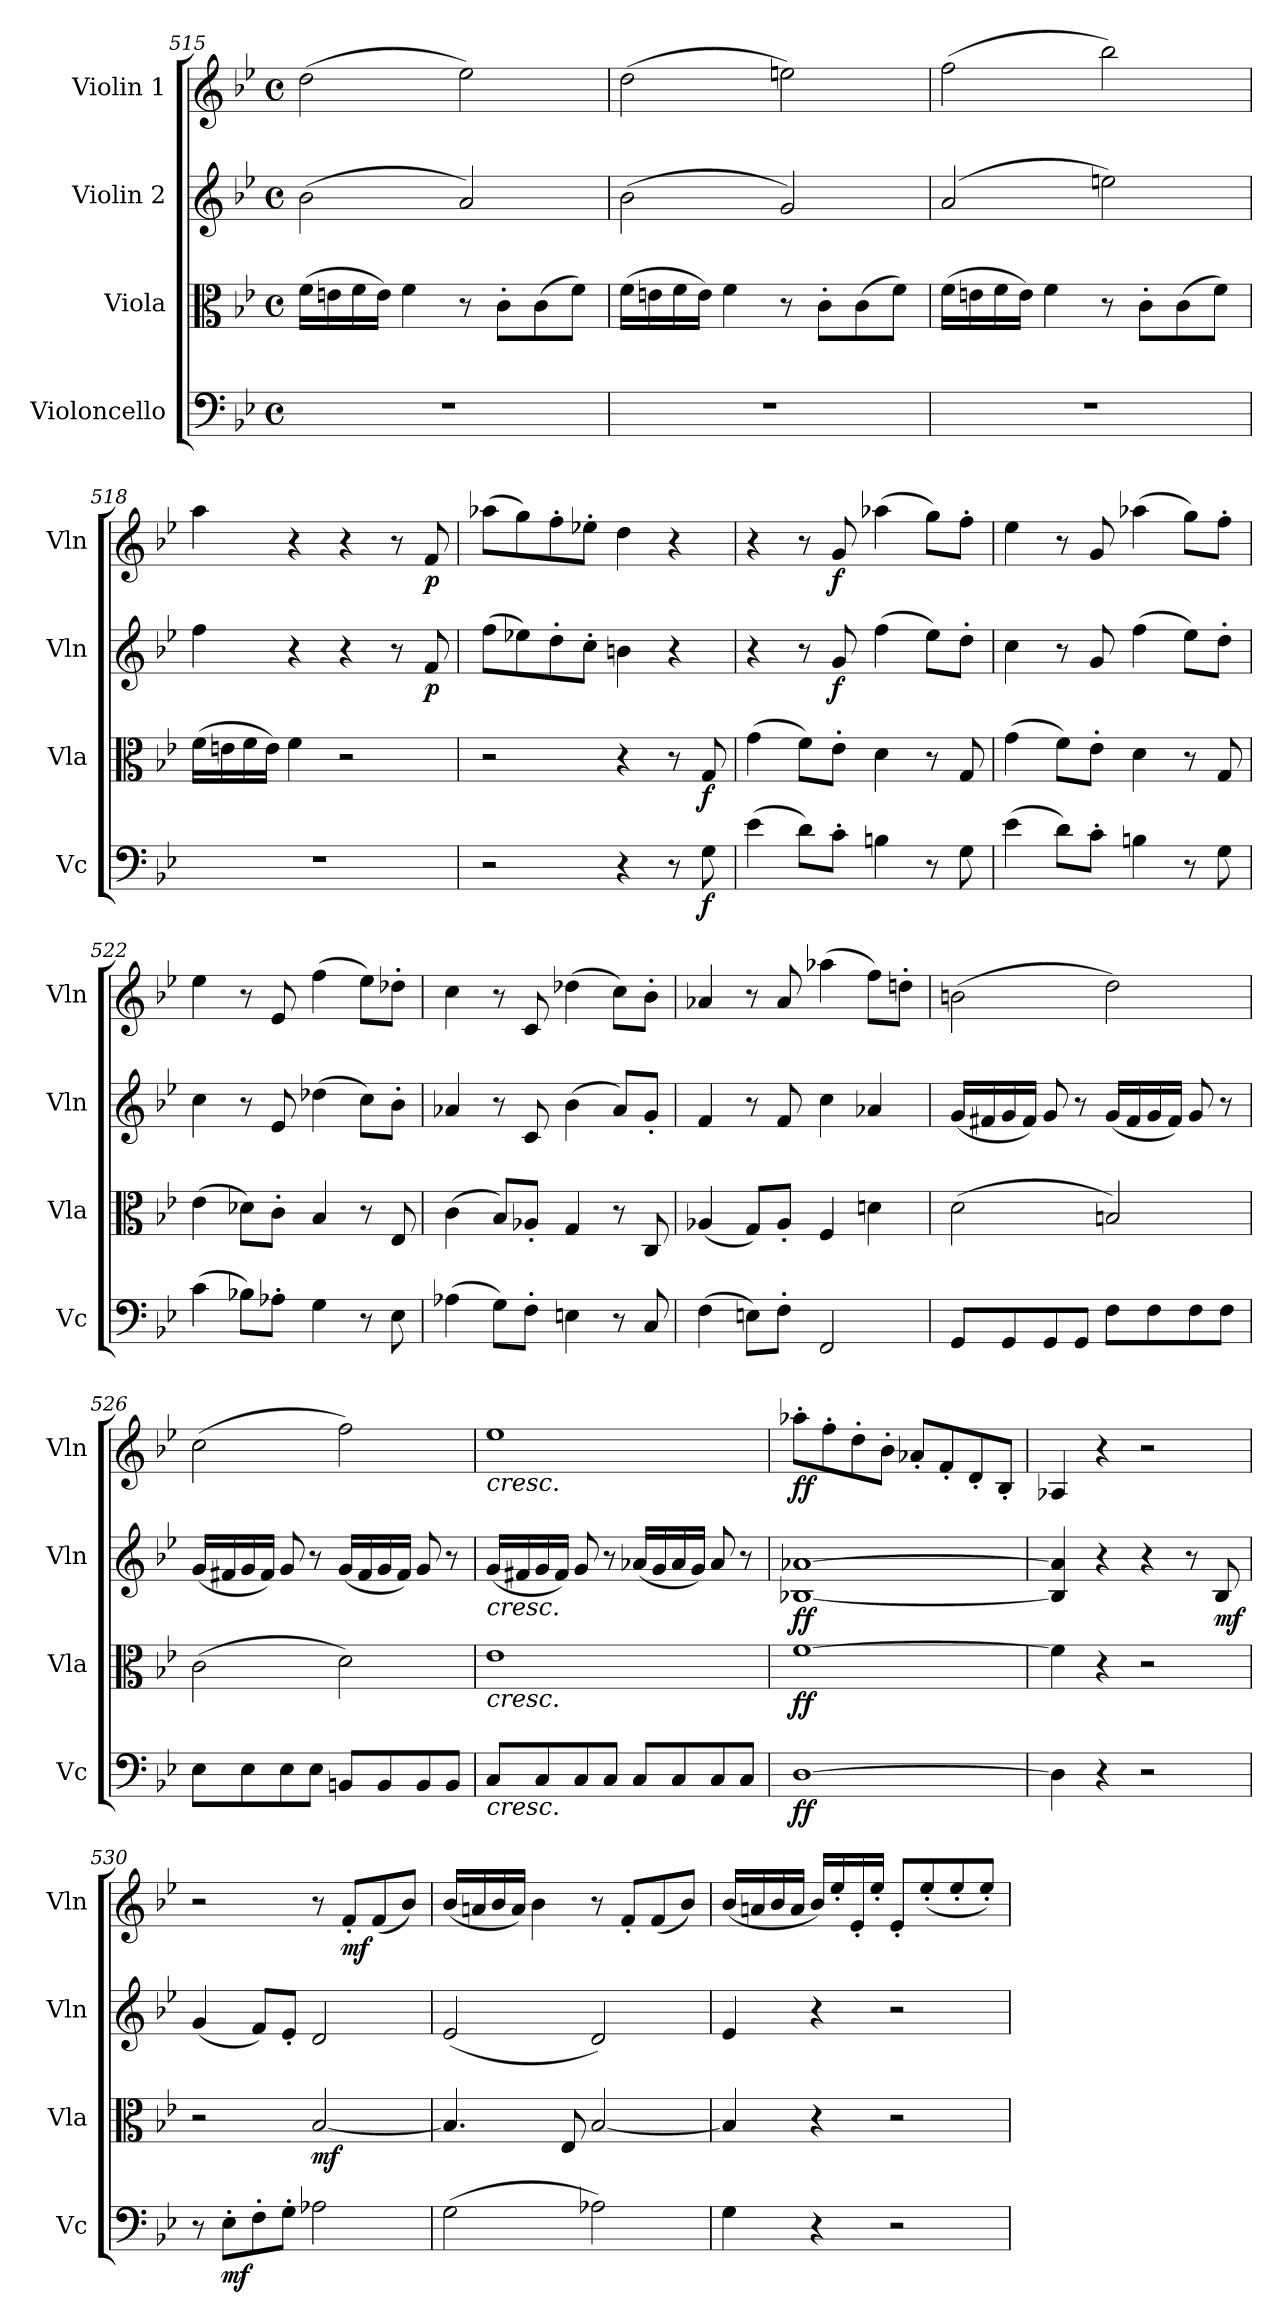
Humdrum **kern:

**kern	**dynam	**kern	**dynam	**kern	**dynam	**kern	**dynam
*part4	*part4	*part3	*part3	*part2	*part2	*part1	*part1
*staff4	*staff4	*staff3	*staff3	*staff2	*staff2	*staff1	*staff1
*I"Violoncello	*	*I"Viola	*	*I"Violin 2	*	*I"Violin 1	*
*I'Vc	*	*I'Vla	*	*I'Vln	*	*I'Vln	*
*clefF4	*	*clefC3	*	*clefG2	*	*clefG2	*
*k[b-e-]	*	*k[b-e-]	*	*k[b-e-]	*	*k[b-e-]	*
*M4/4	*	*M4/4	*	*M4/4	*	*M4/4	*
*met(c)	*	*met(c)	*	*met(c)	*	*met(c)	*
=515	=515	=515	=515	=515	=515	=515	=515
1r	.	(>16f\LL	.	(>2b-\	.	(>2dd\	.
.	.	16en\	.	.	.	.	.
.	.	16f\	.	.	.	.	.
.	.	16e\JJ)	.	.	.	.	.
.	.	4f\	.	.	.	.	.
.	.	8r	.	2a/)	.	2ee-\)	.
.	.	8c'\L	.	.	.	.	.
.	.	(>8c\	.	.	.	.	.
.	.	8f\J)	.	.	.	.	.
!!LO:LB:g=z
=516	=516	=516	=516	=516	=516	=516	=516
1r	.	(>16f\LL	.	(>2b-\	.	(>2dd\	.
.	.	16en\	.	.	.	.	.
.	.	16f\	.	.	.	.	.
.	.	16e\JJ)	.	.	.	.	.
.	.	4f\	.	.	.	.	.
.	.	8r	.	2g/)	.	2een\)	.
.	.	8c'\L	.	.	.	.	.
.	.	(>8c\	.	.	.	.	.
.	.	8f\J)	.	.	.	.	.
=517	=517	=517	=517	=517	=517	=517	=517
1r	.	(>16f\LL	.	(>2a/	.	(>2ff\	.
.	.	16en\	.	.	.	.	.
.	.	16f\	.	.	.	.	.
.	.	16e\JJ)	.	.	.	.	.
.	.	4f\	.	.	.	.	.
.	.	8r	.	2een\)	.	2bb-\)	.
.	.	8c'\L	.	.	.	.	.
.	.	(>8c\	.	.	.	.	.
.	.	8f\J)	.	.	.	.	.
=518	=518	=518	=518	=518	=518	=518	=518
1r	.	(>16f\LL	.	4ff\	.	4aa\	.
.	.	16en\	.	.	.	.	.
.	.	16f\	.	.	.	.	.
.	.	16e\JJ)	.	.	.	.	.
.	.	4f\	.	4r	.	4r	.
.	.	2r	.	4r	.	4r	.
.	.	.	.	8r	.	8r	.
!	!	!	!	!	!LO:DY:b	!	!LO:DY:b
.	.	.	.	8f/	p	8f/	p
=519	=519	=519	=519	=519	=519	=519	=519
2r	.	2r	.	(>8ff\L	.	(>8aa-X\L	.
.	.	.	.	8ee-X\)	.	8gg\)	.
.	.	.	.	8dd'\	.	8ff'\	.
.	.	.	.	8cc'\J	.	8ee-X'\J	.
4r	.	4r	.	4bn\	.	4dd\	.
8r	.	8r	.	4r	.	4r	.
!	!LO:DY:b	!	!LO:DY:b	!	!	!	!
8G\	f	8G/	f	.	.	.	.
!!LO:PB:g=z
=520	=520	=520	=520	=520	=520	=520	=520
(>4e-\	.	(>4g\	.	4r	.	4r	.
8d\L)	.	8f\L)	.	8r	.	8r	.
!	!	!	!	!	!LO:DY:b	!	!LO:DY:b
8c'\J	.	8e-'\J	.	8g/	f	8g/	f
4Bn\	.	4d\	.	(>4ff\	.	(>4aa-X\	.
8r	.	8r	.	8ee-\L)	.	8gg\L)	.
8G\	.	8G/	.	8dd'\J	.	8ff'\J	.
=521	=521	=521	=521	=521	=521	=521	=521
(>4e-\	.	(>4g\	.	4cc\	.	4ee-\	.
8d\L)	.	8f\L)	.	8r	.	8r	.
8c'\J	.	8e-'\J	.	8g/	.	8g/	.
4Bn\	.	4d\	.	(>4ff\	.	(>4aa-X\	.
8r	.	8r	.	8ee-\L)	.	8gg\L)	.
8G\	.	8G/	.	8dd'\J	.	8ff'\J	.
=522	=522	=522	=522	=522	=522	=522	=522
(>4c\	.	(>4e-\	.	4cc\	.	4ee-\	.
8B-X\L)	.	8d-X\L)	.	8r	.	8r	.
8A-X'\J	.	8c'\J	.	8e-/	.	8e-/	.
4G\	.	4B-/	.	(>4dd-X\	.	(>4ff\	.
8r	.	8r	.	8cc\L)	.	8ee-\L)	.
8E-\	.	8E-/	.	8b-'\J	.	8dd-X'\J	.
=523	=523	=523	=523	=523	=523	=523	=523
(>4A-X\	.	(>4c\	.	4a-X/	.	4cc\	.
8G\L)	.	8B-/L)	.	8r	.	8r	.
8F'\J	.	8A-X'/J	.	8c/	.	8c/	.
4En\	.	4G/	.	(>4b-\	.	(>4dd-X\	.
8r	.	8r	.	8a-/L)	.	8cc\L)	.
8C/	.	8C/	.	8g'/J	.	8b-'\J	.
!!LO:LB:g=z
=524	=524	=524	=524	=524	=524	=524	=524
(>4F\	.	(<4A-X/	.	4f/	.	4a-X/	.
8En\L)	.	8G/L)	.	8r	.	8r	.
8F'\J	.	8A-'/J	.	8f/	.	8a-/	.
2FF/	.	4F/	.	4cc\	.	(>4aa-X\	.
.	.	4dn\	.	4a-X/	.	8ff\L)	.
.	.	.	.	.	.	8ddn'\J	.
=525	=525	=525	=525	=525	=525	=525	=525
8GG/L	.	(>2d\	.	(<16g/LL	.	(>2bn\	.
.	.	.	.	16f#X/	.	.	.
8GG/	.	.	.	16g/	.	.	.
.	.	.	.	16f#/JJ)	.	.	.
8GG/	.	.	.	8g/	.	.	.
8GG/J	.	.	.	8r	.	.	.
8F\L	.	2Bn/)	.	(<16g/LL	.	2dd\)	.
.	.	.	.	16f#/	.	.	.
8F\	.	.	.	16g/	.	.	.
.	.	.	.	16f#/JJ)	.	.	.
8F\	.	.	.	8g/	.	.	.
8F\J	.	.	.	8r	.	.	.
=526	=526	=526	=526	=526	=526	=526	=526
8E-\L	.	(>2c\	.	(<16g/LL	.	(>2cc\	.
.	.	.	.	16f#X/	.	.	.
8E-\	.	.	.	16g/	.	.	.
.	.	.	.	16f#/JJ)	.	.	.
8E-\	.	.	.	8g/	.	.	.
8E-\J	.	.	.	8r	.	.	.
8BBn/L	.	2d\)	.	(<16g/LL	.	2ff\)	.
.	.	.	.	16f#/	.	.	.
8BB/	.	.	.	16g/	.	.	.
.	.	.	.	16f#/JJ)	.	.	.
8BB/	.	.	.	8g/	.	.	.
8BB/J	.	.	.	8r	.	.	.
!!LO:LB:g=z
=527	=527	=527	=527	=527	=527	=527	=527
!	!	!	!	!	!	!LO:TX:b:i:t=cresc.	!
!	!	!	!	!LO:TX:b:i:t=cresc.	!	!	!
!	!	!LO:TX:b:i:t=cresc.	!	!	!	!	!
!LO:TX:b:i:t=cresc.	!	!	!	!	!	!	!
8C/L	.	1e-	.	(<16g/LL	.	1ee-	.
.	.	.	.	16f#X/	.	.	.
8C/	.	.	.	16g/	.	.	.
.	.	.	.	16f#/JJ)	.	.	.
8C/	.	.	.	8g/	.	.	.
8C/J	.	.	.	8r	.	.	.
8C/L	.	.	.	(<16a-X/LL	.	.	.
.	.	.	.	16g/	.	.	.
8C/	.	.	.	16a-/	.	.	.
.	.	.	.	16g/JJ)	.	.	.
8C/	.	.	.	8a-/	.	.	.
8C/J	.	.	.	8r	.	.	.
=528	=528	=528	=528	=528	=528	=528	=528
!	!LO:DY:b	!	!LO:DY:b	!	!LO:DY:b	!	!LO:DY:b
[1D	ff	[1f	ff	[1B-X [1a-X	ff	8aa-X'\L	ff
.	.	.	.	.	.	8ff'\	.
.	.	.	.	.	.	8dd'\	.
.	.	.	.	.	.	8b-'\J	.
.	.	.	.	.	.	8a-X'/L	.
.	.	.	.	.	.	8f'/	.
.	.	.	.	.	.	8d'/	.
.	.	.	.	.	.	8B-'/J	.
=529	=529	=529	=529	=529	=529	=529	=529
4D\]	.	4f\]	.	4B-/] 4a-/]	.	4A-X/	.
4r	.	4r	.	4r	.	4r	.
2r	.	2r	.	4r	.	2r	.
.	.	.	.	8r	.	.	.
!	!	!	!	!	!LO:DY:b	!	!
.	.	.	.	8B-/	mf	.	.
=530	=530	=530	=530	=530	=530	=530	=530
8r	.	2r	.	(<4g/	.	2r	.
!	!LO:DY:b	!	!	!	!	!	!
8E-'\L	mf	.	.	.	.	.	.
8F'\	.	.	.	8f/L)	.	.	.
8G'\J	.	.	.	8e-'/J	.	.	.
!	!	!	!LO:DY:b	!	!	!	!
2A-X\	.	[2B-/	mf	2d/	.	8r	.
!	!	!	!	!	!	!	!LO:DY:b
.	.	.	.	.	.	8f'/L	mf
.	.	.	.	.	.	(<8f/	.
.	.	.	.	.	.	8b-/J)	.
!!LO:LB:g=z
=531	=531	=531	=531	=531	=531	=531	=531
(>2G\	.	4.B-/]	.	(<2e-/	.	(<16b-/LL	.
.	.	.	.	.	.	16an/	.
.	.	.	.	.	.	16b-/	.
.	.	.	.	.	.	16a/JJ)	.
.	.	.	.	.	.	4b-\	.
.	.	8E-/	.	.	.	.	.
2A-X\)	.	[2B-/	.	2d/)	.	8r	.
.	.	.	.	.	.	8f'/L	.
.	.	.	.	.	.	(<8f/	.
.	.	.	.	.	.	8b-/J)	.
=532	=532	=532	=532	=532	=532	=532	=532
4G\	.	4B-/]	.	4e-/	.	(<16b-/LL	.
.	.	.	.	.	.	16an/	.
.	.	.	.	.	.	16b-/	.
.	.	.	.	.	.	16a/JJ	.
4r	.	4r	.	4r	.	16b-/LL)	.
.	.	.	.	.	.	16ee-'/	.
.	.	.	.	.	.	16e-'/	.
.	.	.	.	.	.	16ee-'/JJ	.
2r	.	2r	.	2r	.	8e-'/L	.
.	.	.	.	.	.	(<8ee-'/	.
.	.	.	.	.	.	8ee-'/	.
.	.	.	.	.	.	8ee-'/J)	.
=	=	=	=	=	=	=	=
*-	*-	*-	*-	*-	*-	*-	*-
